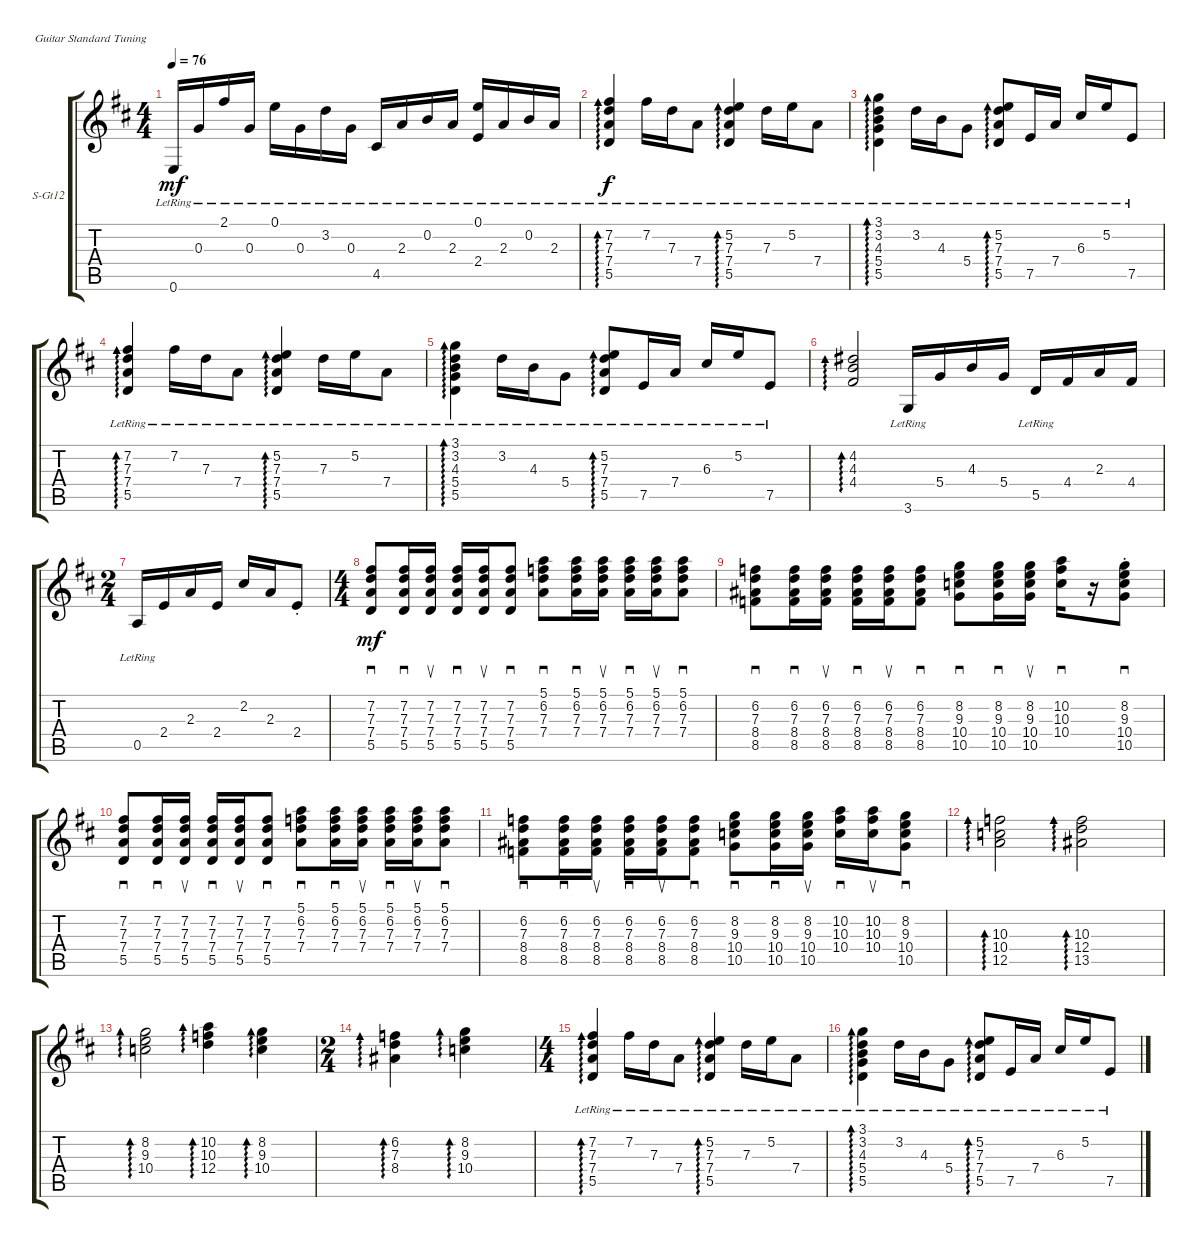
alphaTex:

\defaultSystemsLayout 4
\bracketExtendMode groupsimilarinstruments
\firstSystemTrackNameOrientation horizontal
\otherSystemsTrackNameOrientation horizontal
\track ("12 St. Steel Guitar (Rutherford)" "S-Gt12") {instrument acousticguitarsteel}
\staff {score tabs}
\tuning (E4 B3 G3 D3 A2 E2)
\ts (4 4)
\scale
0.5
\tempo 76
\accidentals auto
\clef g2
\ottava regular
\simile none
\ks d
0.6{lr}.16{dy mf} 0.3{lr}.16 2.1{lr}.16 0.3{lr}.16 0.1{lr}.16 0.3{lr}.16 3.2{lr}.16 0.3{lr}.16 4.5{lr}.16 2.3{lr}.16 0.2{lr}.16 2.3{lr}.16 (0.1{lr} 2.4{lr}).16 2.3{lr}.16 0.2{lr}.16 2.3{lr}.16 |
\scale
0.5 (7.2{lr} 7.3{lr} 7.4{lr} 5.5{lr}).4{ad 0 dy f} 7.2{lr}.16 7.3{lr}.16 7.4{lr}.8 (5.2{lr} 7.3{lr} 7.4{lr} 5.5{lr}).4{ad 0} 7.3{lr}.16 5.2{lr}.16 7.4{lr}.8 |
\scale
0.5 (3.1{lr} 3.2{lr} 4.3{lr} 5.4{lr} 5.5{lr}).4{ad 0} 3.2{lr}.16 4.3{lr}.16 5.4{lr}.8 (5.2{lr} 7.3{lr} 7.4{lr} 5.5{lr}).8{ad 0} 7.5{lr}.16 7.4{lr}.16 6.3{lr}.16 5.2{lr}.16 7.5{lr}.8 |
\scale
0.5 (7.2{lr} 7.3{lr} 7.4{lr} 5.5{lr}).4{ad 0} 7.2{lr}.16 7.3{lr}.16 7.4{lr}.8 (5.2{lr} 7.3{lr} 7.4{lr} 5.5{lr}).4{ad 0} 7.3{lr}.16 5.2{lr}.16 7.4{lr}.8 |
\scale
0.434211 (3.1{lr} 3.2{lr} 4.3{lr} 5.4{lr} 5.5{lr}).4{ad 0} 3.2{lr}.16 4.3{lr}.16 5.4{lr}.8 (5.2{lr} 7.3{lr} 7.4{lr} 5.5{lr}).8{ad 0} 7.5{lr}.16 7.4{lr}.16 6.3{lr}.16 5.2{lr}.16 7.5{lr}.8 |
\scale
0.565789 (4.4 4.3 4.2).2{ad 0} 3.6{lr}.16 5.4.16 4.3.16 5.4.16 5.5{lr}.16 4.4.16 2.3.16 4.4.16 |
\ts (2 4)
\scale
0.517143 0.5{lr}.16 2.4.16 2.3.16 2.4.16 2.2.16 2.3.16 2.4{st}.8 |
\ts (4 4)
\scale
0.482857 (5.5 7.4 7.3 7.2).8{sd dy mf} (7.2 7.3 7.4 5.5).16{sd} (7.2 7.3 7.4 5.5).16{su} (7.2 7.3 7.4 5.5).16{sd} (7.2 7.3 7.4 5.5).16{su} (7.2 7.3 7.4 5.5).8{sd} (5.1 6.2 7.3 7.4).8{sd} (7.4 7.3 6.2 5.1).16{sd} (7.4 7.3 6.2 5.1).16{su} (7.4 7.3 6.2 5.1).16{sd} (7.4 7.3 6.2 5.1).16{su} (7.4 7.3 6.2 5.1).8{sd} |
\scale
0.5 (8.4 7.3 6.2 8.5).8{sd} (8.5 8.4 7.3 6.2).16{sd} (8.5 8.4 7.3 6.2).16{su} (8.5 8.4 7.3 6.2).16{sd} (8.5 7.3 8.4 6.2).16{su} (8.5 8.4 7.3 6.2).8{sd} (10.4 9.3 8.2 10.5).8{sd} (10.5 10.4 9.3 8.2).16{sd} (10.5 10.4 9.3 8.2).16{su} (10.4 10.3 10.2).16{sd} r.16 (10.5{st} 10.4 9.3 8.2).8{sd} |
\scale
0.5 (5.5 7.4 7.3 7.2).8{sd} (7.2 7.3 7.4 5.5).16{sd} (7.2 7.3 7.4 5.5).16{su} (7.2 7.3 7.4 5.5).16{sd} (7.2 7.3 7.4 5.5).16{su} (7.2 7.3 7.4 5.5).8{sd} (5.1 6.2 7.3 7.4).8{sd} (7.4 7.3 6.2 5.1).16{sd} (7.4 7.3 6.2 5.1).16{su} (7.4 7.3 6.2 5.1).16{sd} (7.4 7.3 6.2 5.1).16{su} (7.4 7.3 6.2 5.1).8{sd} |
\scale
0.561644 (8.4 7.3 6.2 8.5).8{sd} (8.5 8.4 7.3 6.2).16{sd} (8.5 8.4 7.3 6.2).16{su} (8.5 8.4 7.3 6.2).16{sd} (8.5 7.3 8.4 6.2).16{su} (8.5 8.4 7.3 6.2).8{sd} (10.4 9.3 8.2 10.5).8{sd} (10.5 10.4 9.3 8.2).16{sd} (10.5 10.4 9.3 8.2).16{su} (10.4 10.3 10.2).16{sd} (10.3 10.4 10.2).16{su} (10.5 10.4 9.3 8.2).8{sd} |
\scale
0.438356 (12.5 10.4 10.3).2{ad 0} (13.5 12.4 10.3).2{ad 0} |
\scale
0.408551 (10.4 9.3 8.2).2{ad 0} (12.4 10.3 10.2).4{ad 0} (10.4 9.3 8.2).4{ad 0} |
\ts (2 4)
\scale
0.591449 (8.4 7.3 6.2).4{ad 0} (8.2 9.3 10.4).4{ad 0} |
\ts (4 4)
\scale
0.561462 (7.2{lr} 7.3{lr} 7.4{lr} 5.5{lr}).4{ad 0} 7.2{lr}.16 7.3{lr}.16 7.4{lr}.8 (5.2{lr} 7.3{lr} 7.4{lr} 5.5{lr}).4{ad 0} 7.3{lr}.16 5.2{lr}.16 7.4{lr}.8 |
\scale
0.438538 (3.1{lr} 3.2{lr} 4.3{lr} 5.4{lr} 5.5{lr}).4{ad 0} 3.2{lr}.16 4.3{lr}.16 5.4{lr}.8 (5.2{lr} 7.3{lr} 7.4{lr} 5.5{lr}).8{ad 0} 7.5{lr}.16 7.4{lr}.16 6.3{lr}.16 5.2{lr}.16 7.5{lr}.8
